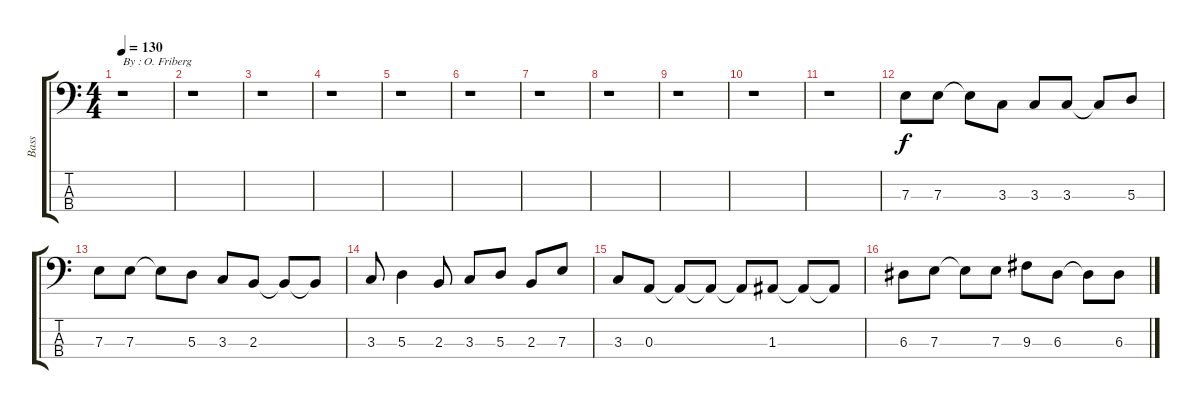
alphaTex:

\track ("Bass" "Bass") {instrument electricbasspick}
\staff {score tabs}
\tuning (G2 D2 A1 E1) {hide}
\ts (4 4)
\tempo 130
\clef f4
\ks c
r.1{txt "By : O. Friberg" dy f instrument electricbasspick} |
r.1 |
r.1 |
r.1 |
r.1 |
r.1 |
r.1 |
r.1 |
r.1 |
r.1 |
r.1 |
7.3.8 7.3.8 7.3{t}.8 3.3.8 3.3.8 3.3.8 3.3{t}.8 5.3.8 |
7.3.8 7.3.8 7.3{t}.8 5.3.8 3.3.8 2.3.8 2.3{t}.8 2.3{t}.8 |
3.3.8 5.3.4 2.3.8 3.3.8 5.3.8 2.3.8 7.3.8 |
3.3.8 0.3.8 0.3{t}.8 0.3{t}.8 0.3{t}.8 1.3.8 1.3{t}.8 1.3{t}.8 |
6.3.8 7.3.8 7.3{t}.8 7.3.8 9.3.8 6.3.8 6.3{t}.8 6.3.8
